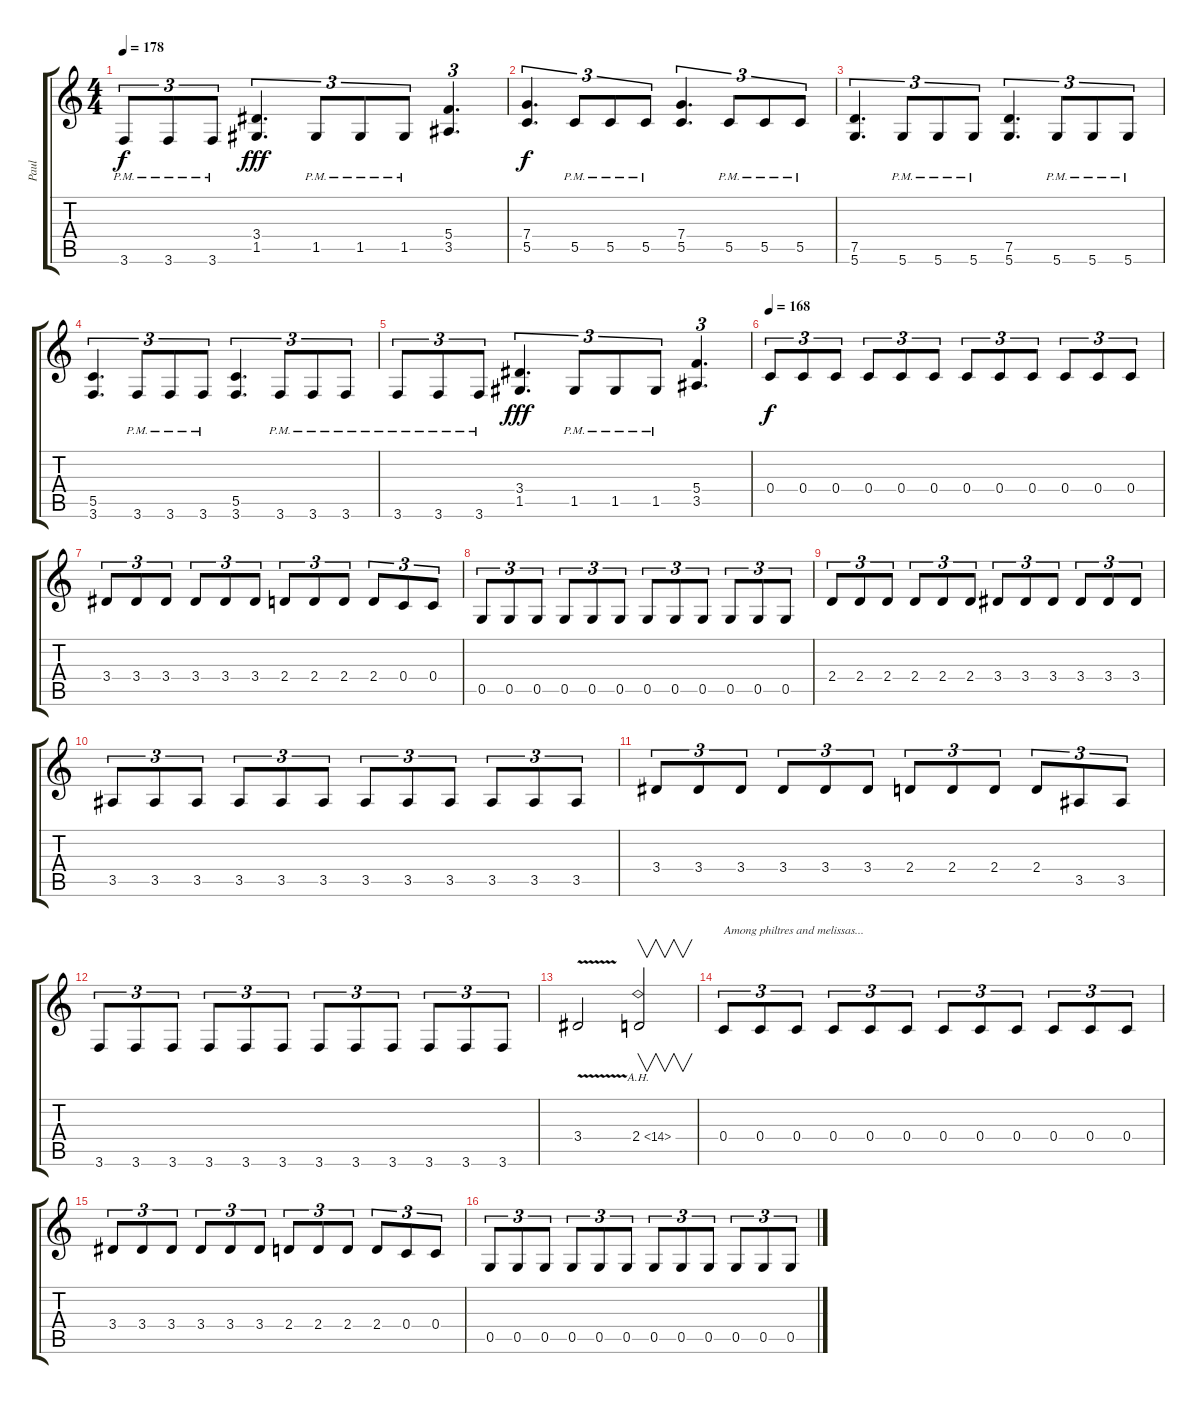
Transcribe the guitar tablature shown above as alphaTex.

\track ("Paul" "Paul") {instrument distortionguitar}
\staff {score tabs}
\tuning (D4 A3 F3 C3 G2 D2) {hide}
\ts (4 4)
\tempo 178
\clef g2
\ks c
3.6{pm}.8{tu (3 2) dy f} 3.6{pm}.8{tu (3 2)} 3.6{pm}.8{tu (3 2)} (3.4 1.5).4{d tu (3 2) dy fff} 1.5{pm}.8{tu (3 2)} 1.5{pm}.8{tu (3 2)} 1.5{pm}.8{tu (3 2)} (5.4 3.5).4{d tu (3 2)} |
(7.4 5.5).4{d tu (3 2) dy f} 5.5{pm}.8{tu (3 2)} 5.5{pm}.8{tu (3 2)} 5.5{pm}.8{tu (3 2)} (7.4 5.5).4{d tu (3 2)} 5.5{pm}.8{tu (3 2)} 5.5{pm}.8{tu (3 2)} 5.5{pm}.8{tu (3 2)} |
(7.5 5.6).4{d tu (3 2)} 5.6{pm}.8{tu (3 2)} 5.6{pm}.8{tu (3 2)} 5.6{pm}.8{tu (3 2)} (7.5 5.6).4{d tu (3 2)} 5.6{pm}.8{tu (3 2)} 5.6{pm}.8{tu (3 2)} 5.6{pm}.8{tu (3 2)} |
(5.5 3.6).4{d tu (3 2)} 3.6{pm}.8{tu (3 2)} 3.6{pm}.8{tu (3 2)} 3.6{pm}.8{tu (3 2)} (5.5 3.6).4{d tu (3 2)} 3.6{pm}.8{tu (3 2)} 3.6{pm}.8{tu (3 2)} 3.6{pm}.8{tu (3 2)} |
3.6{pm}.8{tu (3 2)} 3.6{pm}.8{tu (3 2)} 3.6{pm}.8{tu (3 2)} (3.4 1.5).4{d tu (3 2) dy fff} 1.5{pm}.8{tu (3 2)} 1.5{pm}.8{tu (3 2)} 1.5{pm}.8{tu (3 2)} (5.4 3.5).4{d tu (3 2)} |
\tempo 168
0.4.8{tu (3 2) dy f} 0.4.8{tu (3 2)} 0.4.8{tu (3 2)} 0.4.8{tu (3 2)} 0.4.8{tu (3 2)} 0.4.8{tu (3 2)} 0.4.8{tu (3 2)} 0.4.8{tu (3 2)} 0.4.8{tu (3 2)} 0.4.8{tu (3 2)} 0.4.8{tu (3 2)} 0.4.8{tu (3 2)} |
3.4.8{tu (3 2)} 3.4.8{tu (3 2)} 3.4.8{tu (3 2)} 3.4.8{tu (3 2)} 3.4.8{tu (3 2)} 3.4.8{tu (3 2)} 2.4.8{tu (3 2)} 2.4.8{tu (3 2)} 2.4.8{tu (3 2)} 2.4.8{tu (3 2)} 0.4.8{tu (3 2)} 0.4.8{tu (3 2)} |
0.5.8{tu (3 2)} 0.5.8{tu (3 2)} 0.5.8{tu (3 2)} 0.5.8{tu (3 2)} 0.5.8{tu (3 2)} 0.5.8{tu (3 2)} 0.5.8{tu (3 2)} 0.5.8{tu (3 2)} 0.5.8{tu (3 2)} 0.5.8{tu (3 2)} 0.5.8{tu (3 2)} 0.5.8{tu (3 2)} |
2.4.8{tu (3 2)} 2.4.8{tu (3 2)} 2.4.8{tu (3 2)} 2.4.8{tu (3 2)} 2.4.8{tu (3 2)} 2.4.8{tu (3 2)} 3.4.8{tu (3 2)} 3.4.8{tu (3 2)} 3.4.8{tu (3 2)} 3.4.8{tu (3 2)} 3.4.8{tu (3 2)} 3.4.8{tu (3 2)} |
3.5.8{tu (3 2)} 3.5.8{tu (3 2)} 3.5.8{tu (3 2)} 3.5.8{tu (3 2)} 3.5.8{tu (3 2)} 3.5.8{tu (3 2)} 3.5.8{tu (3 2)} 3.5.8{tu (3 2)} 3.5.8{tu (3 2)} 3.5.8{tu (3 2)} 3.5.8{tu (3 2)} 3.5.8{tu (3 2)} |
3.4.8{tu (3 2)} 3.4.8{tu (3 2)} 3.4.8{tu (3 2)} 3.4.8{tu (3 2)} 3.4.8{tu (3 2)} 3.4.8{tu (3 2)} 2.4.8{tu (3 2)} 2.4.8{tu (3 2)} 2.4.8{tu (3 2)} 2.4.8{tu (3 2)} 3.5.8{tu (3 2)} 3.5.8{tu (3 2)} |
3.6.8{tu (3 2)} 3.6.8{tu (3 2)} 3.6.8{tu (3 2)} 3.6.8{tu (3 2)} 3.6.8{tu (3 2)} 3.6.8{tu (3 2)} 3.6.8{tu (3 2)} 3.6.8{tu (3 2)} 3.6.8{tu (3 2)} 3.6.8{tu (3 2)} 3.6.8{tu (3 2)} 3.6.8{tu (3 2)} |
3.4{v}.2 2.4{ah 12}.2{v} |
0.4.8{tu (3 2) txt "Among philtres and melissas..."} 0.4.8{tu (3 2)} 0.4.8{tu (3 2)} 0.4.8{tu (3 2)} 0.4.8{tu (3 2)} 0.4.8{tu (3 2)} 0.4.8{tu (3 2)} 0.4.8{tu (3 2)} 0.4.8{tu (3 2)} 0.4.8{tu (3 2)} 0.4.8{tu (3 2)} 0.4.8{tu (3 2)} |
3.4.8{tu (3 2)} 3.4.8{tu (3 2)} 3.4.8{tu (3 2)} 3.4.8{tu (3 2)} 3.4.8{tu (3 2)} 3.4.8{tu (3 2)} 2.4.8{tu (3 2)} 2.4.8{tu (3 2)} 2.4.8{tu (3 2)} 2.4.8{tu (3 2)} 0.4.8{tu (3 2)} 0.4.8{tu (3 2)} |
0.5.8{tu (3 2)} 0.5.8{tu (3 2)} 0.5.8{tu (3 2)} 0.5.8{tu (3 2)} 0.5.8{tu (3 2)} 0.5.8{tu (3 2)} 0.5.8{tu (3 2)} 0.5.8{tu (3 2)} 0.5.8{tu (3 2)} 0.5.8{tu (3 2)} 0.5.8{tu (3 2)} 0.5.8{tu (3 2)}
